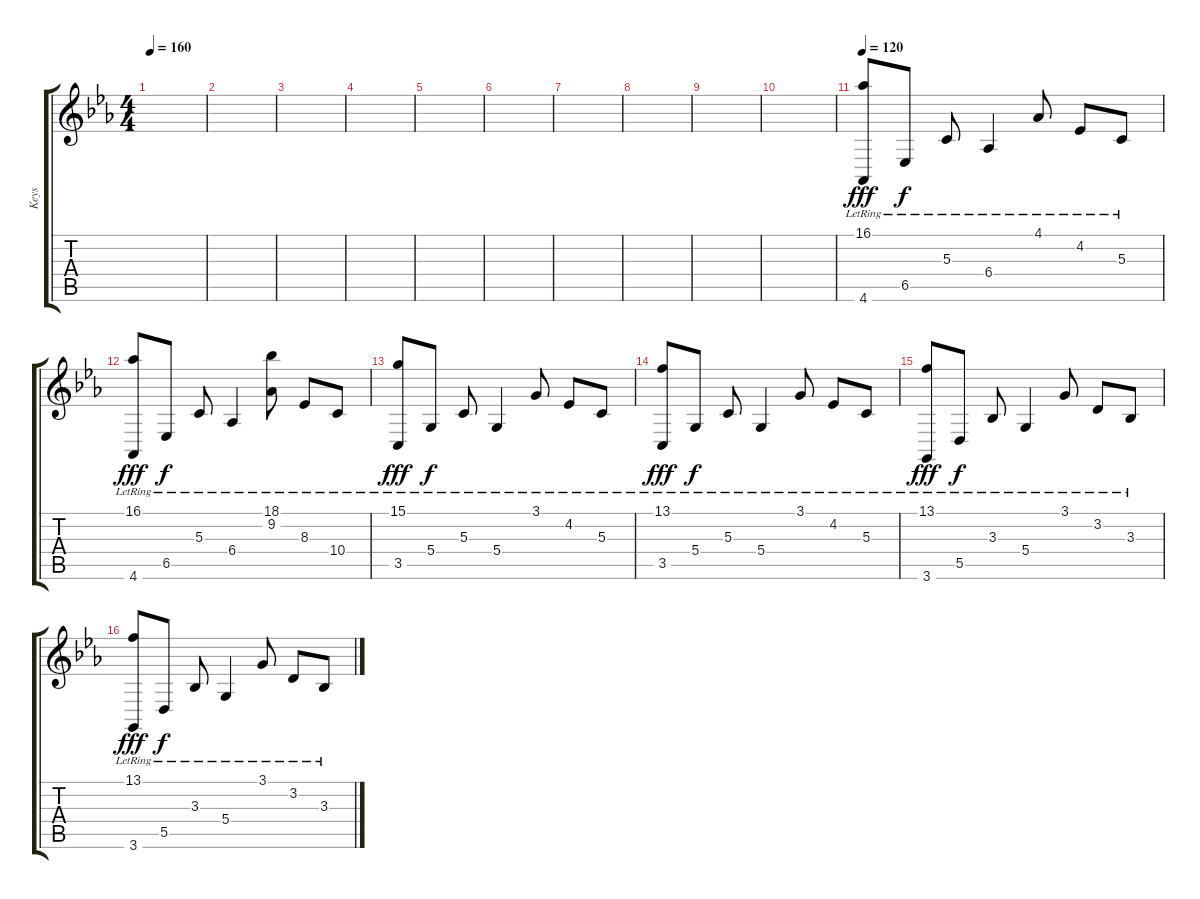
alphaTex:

\track ("Keys" "Keys") {instrument brightacousticpiano}
\staff {score tabs}
\tuning (E4 B3 G3 D3 A2 E2) {hide}
\ts (4 4)
\tempo 160
\clef g2
\ks eb
|
|
|
|
|
|
|
|
|
|
\tempo 120
(16.1{lr} 4.6{lr}).8{dy fff volume 14 instrument brightacousticpiano} 6.5{lr}.8{dy f} 5.3{lr}.8 6.4{lr}.4 4.1{lr}.8 4.2{lr}.8 5.3{lr}.8 |
(16.1{lr} 4.6{lr}).8{dy fff} 6.5{lr}.8{dy f} 5.3{lr}.8 6.4{lr}.4 (18.1{lr} 9.2{lr}).8 8.3{lr}.8 10.4{lr}.8 |
(15.1{lr} 3.5{lr}).8{dy fff} 5.4{lr}.8{dy f} 5.3{lr}.8 5.4{lr}.4 3.1{lr}.8 4.2{lr}.8 5.3{lr}.8 |
(13.1{lr} 3.5{lr}).8{dy fff} 5.4{lr}.8{dy f} 5.3{lr}.8 5.4{lr}.4 3.1{lr}.8 4.2{lr}.8 5.3{lr}.8 |
(13.1{lr} 3.6{lr}).8{dy fff} 5.5{lr}.8{dy f} 3.3{lr}.8 5.4{lr}.4 3.1{lr}.8 3.2{lr}.8 3.3{lr}.8 |
(13.1{lr} 3.6{lr}).8{dy fff} 5.5{lr}.8{dy f} 3.3{lr}.8 5.4{lr}.4 3.1{lr}.8 3.2{lr}.8 3.3{lr}.8
